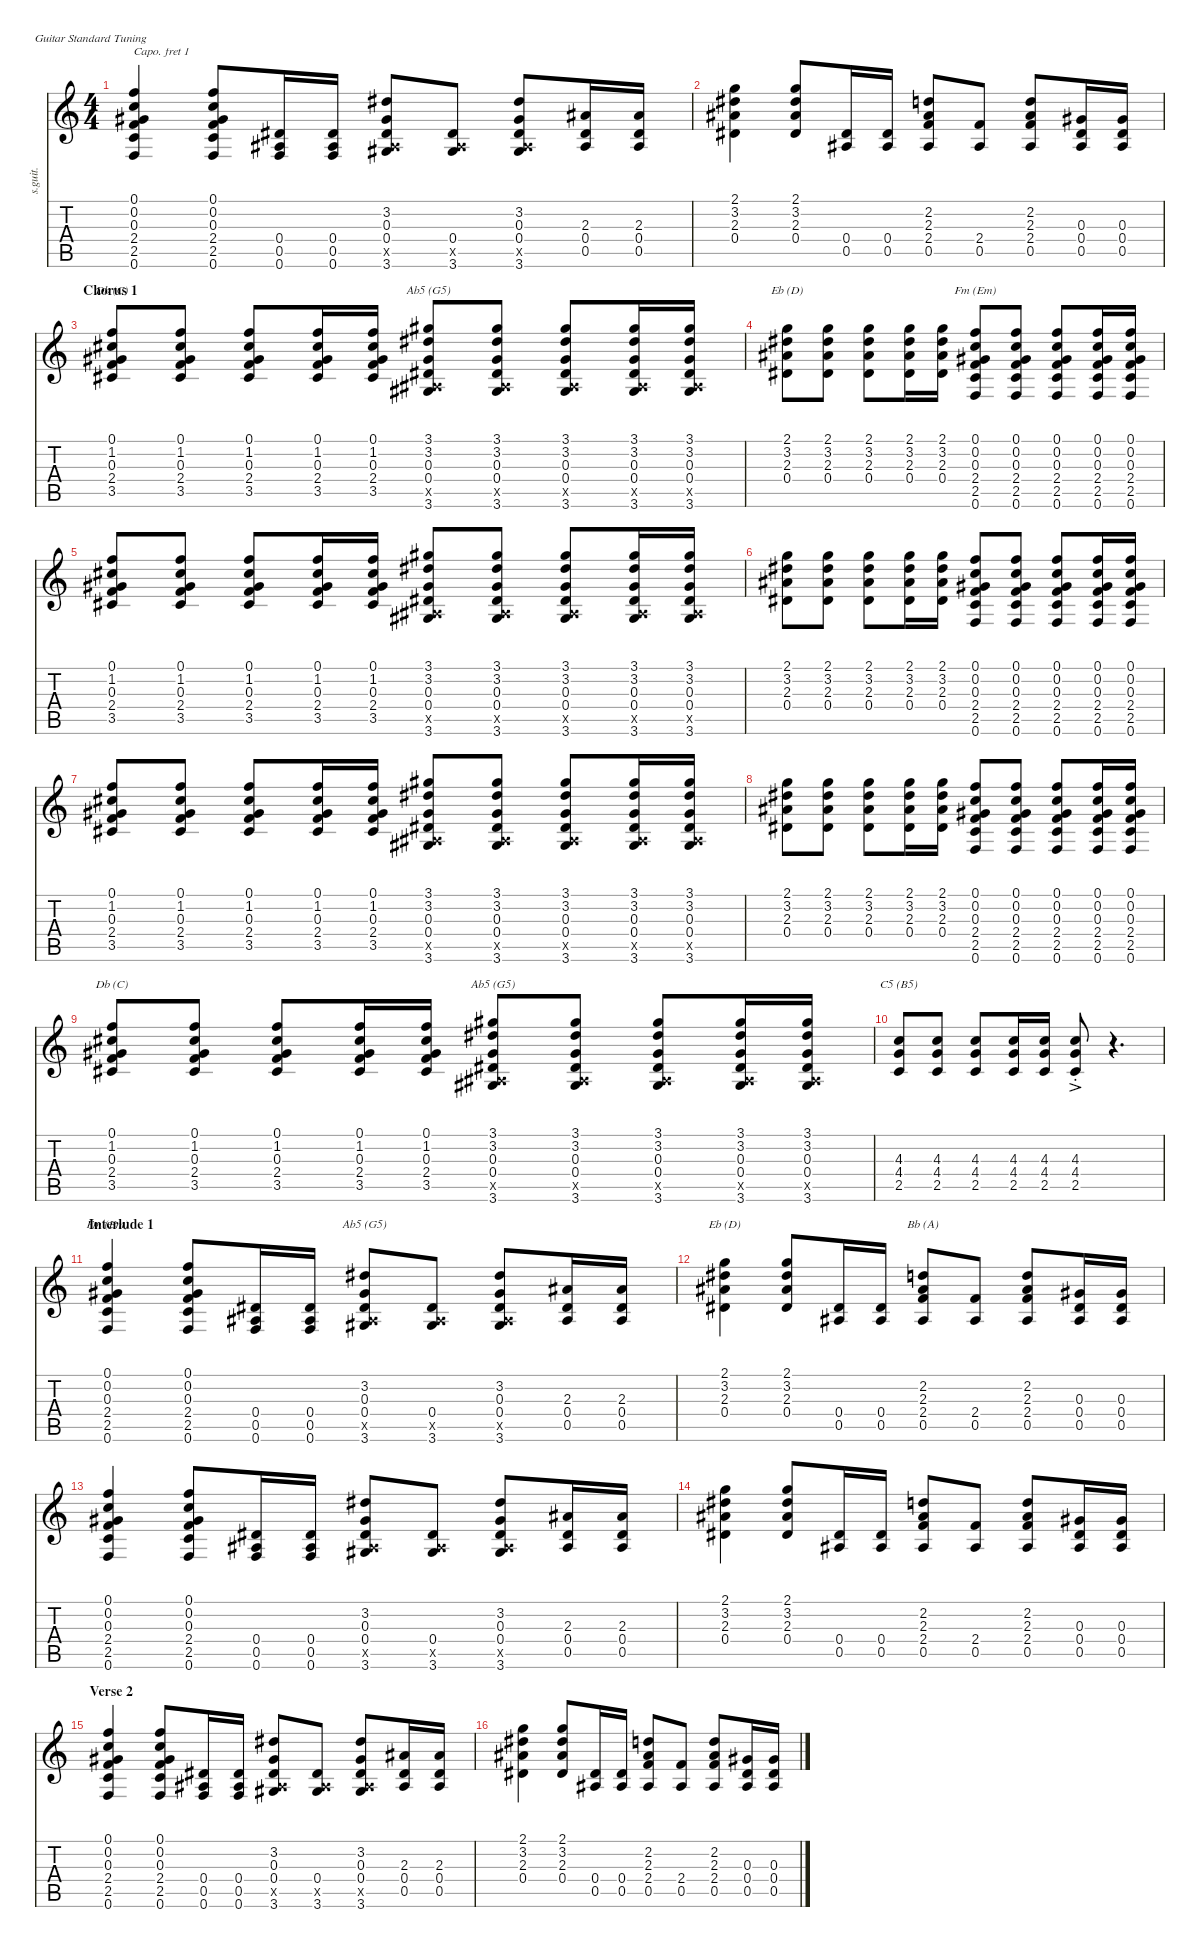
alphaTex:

\defaultSystemsLayout 4
\hideDynamics
\bracketExtendMode nobrackets
\track ("Billie Joe Amrstrong - Rhythm 3" "s.guit.") {instrument acousticguitarsteel}
\staff {score tabs}
\capo 1
\tuning (E4 B3 G3 D3 A2 E2)
\chord ("Fm (Em)" 3 1 2 2 0 x) {showdiagram false}
\chord ("Ab5 (G5)" 3 1 2 2 0 x) {showdiagram false}
\chord ("Eb (D)" 3 1 2 2 0 x) {showdiagram false}
\chord ("Bb (A)" 3 1 2 2 0 x) {showdiagram false}
\chord ("Db (C)" 3 1 2 2 0 x) {showdiagram false}
\chord ("C5 (B5)" 3 1 2 2 0 x) {showdiagram false}
\ts (4 4)
\tempo (84 hide)
\clef g2
\ks c
(0.1 0.2 0.3 2.4 2.5 0.6).4{lyrics (0 "") lyrics (1 "") lyrics (2 "") lyrics (3 "") lyrics (4 "") dy mf} (0.1 0.2 0.3 2.4 2.5 0.6).8{lyrics (0 "") lyrics (1 "") lyrics (2 "") lyrics (3 "") lyrics (4 "")} (0.4 0.5 0.6).16{lyrics (0 "") lyrics (1 "") lyrics (2 "") lyrics (3 "") lyrics (4 "")} (0.4 0.5 0.6).16{lyrics (0 "") lyrics (1 "") lyrics (2 "") lyrics (3 "") lyrics (4 "")} (3.2 0.3 0.4 0.5{x} 3.6).8{lyrics (0 "") lyrics (1 "") lyrics (2 "") lyrics (3 "") lyrics (4 "")} (0.4 0.5{x} 3.6).8{lyrics (0 "") lyrics (1 "") lyrics (2 "") lyrics (3 "") lyrics (4 "")} (3.2 0.3 0.4 0.5{x} 3.6).8{lyrics (0 "") lyrics (1 "") lyrics (2 "") lyrics (3 "") lyrics (4 "")} (2.3 0.4 0.5).16{lyrics (0 "") lyrics (1 "") lyrics (2 "") lyrics (3 "") lyrics (4 "")} (2.3 0.4 0.5).16{lyrics (0 "") lyrics (1 "") lyrics (2 "") lyrics (3 "") lyrics (4 "")} |
(2.1{acc #} 3.2 2.3 0.4).4{lyrics (0 "") lyrics (1 "") lyrics (2 "") lyrics (3 "") lyrics (4 "")} (2.1{acc #} 3.2 2.3 0.4).8{lyrics (0 "") lyrics (1 "") lyrics (2 "") lyrics (3 "") lyrics (4 "")} (0.4 0.5).16{lyrics (0 "") lyrics (1 "") lyrics (2 "") lyrics (3 "") lyrics (4 "")} (0.4 0.5).16{lyrics (0 "") lyrics (1 "") lyrics (2 "") lyrics (3 "") lyrics (4 "")} (2.2{acc #} 2.3 2.4 0.5).8{lyrics (0 "") lyrics (1 "") lyrics (2 "") lyrics (3 "") lyrics (4 "")} (2.4 0.5).8{lyrics (0 "") lyrics (1 "") lyrics (2 "") lyrics (3 "") lyrics (4 "")} (2.2{acc #} 2.3 2.4 0.5).8{lyrics (0 "") lyrics (1 "") lyrics (2 "") lyrics (3 "") lyrics (4 "")} (0.3 0.4 0.5).16{lyrics (0 "") lyrics (1 "") lyrics (2 "") lyrics (3 "") lyrics (4 "")} (0.3 0.4 0.5).16{lyrics (0 "") lyrics (1 "") lyrics (2 "") lyrics (3 "") lyrics (4 "")} |
\section ("" "Chorus 1")
(0.1 1.2 0.3 2.4 3.5).8{ch "Db (C)" lyrics (0 "") lyrics (1 "") lyrics (2 "") lyrics (3 "") lyrics (4 "")} (0.1 1.2 0.3 2.4 3.5).8{lyrics (0 "") lyrics (1 "") lyrics (2 "") lyrics (3 "") lyrics (4 "")} (0.1 1.2 0.3 2.4 3.5).8{lyrics (0 "") lyrics (1 "") lyrics (2 "") lyrics (3 "") lyrics (4 "")} (0.1 1.2 0.3 2.4 3.5).16{lyrics (0 "") lyrics (1 "") lyrics (2 "") lyrics (3 "") lyrics (4 "")} (0.1 1.2 0.3 2.4 3.5).16{lyrics (0 "") lyrics (1 "") lyrics (2 "") lyrics (3 "") lyrics (4 "")} (3.1 3.2 0.3 0.4 0.5{x} 3.6).8{ch "Ab5 (G5)" lyrics (0 "") lyrics (1 "") lyrics (2 "") lyrics (3 "") lyrics (4 "")} (3.1 3.2 0.3 0.4 0.5{x} 3.6).8{lyrics (0 "") lyrics (1 "") lyrics (2 "") lyrics (3 "") lyrics (4 "")} (3.1 3.2 0.3 0.4 0.5{x} 3.6).8{lyrics (0 "") lyrics (1 "") lyrics (2 "") lyrics (3 "") lyrics (4 "")} (3.1 3.2 0.3 0.4 0.5{x} 3.6).16{lyrics (0 "") lyrics (1 "") lyrics (2 "") lyrics (3 "") lyrics (4 "")} (3.1 3.2 0.3 0.4 0.5{x} 3.6).16{lyrics (0 "") lyrics (1 "") lyrics (2 "") lyrics (3 "") lyrics (4 "")} |
(2.1{acc #} 3.2 2.3 0.4).8{ch "Eb (D)" lyrics (0 "") lyrics (1 "") lyrics (2 "") lyrics (3 "") lyrics (4 "")} (2.1{acc #} 3.2 2.3 0.4).8{lyrics (0 "") lyrics (1 "") lyrics (2 "") lyrics (3 "") lyrics (4 "")} (2.1{acc #} 3.2 2.3 0.4).8{lyrics (0 "") lyrics (1 "") lyrics (2 "") lyrics (3 "") lyrics (4 "")} (2.1{acc #} 3.2 2.3 0.4).16{lyrics (0 "") lyrics (1 "") lyrics (2 "") lyrics (3 "") lyrics (4 "")} (2.1{acc #} 3.2 2.3 0.4).16{lyrics (0 "") lyrics (1 "") lyrics (2 "") lyrics (3 "") lyrics (4 "")} (0.1 0.2 0.3 2.4 2.5 0.6).8{ch "Fm (Em)" lyrics (0 "") lyrics (1 "") lyrics (2 "") lyrics (3 "") lyrics (4 "")} (0.1 0.2 0.3 2.4 2.5 0.6).8{lyrics (0 "") lyrics (1 "") lyrics (2 "") lyrics (3 "") lyrics (4 "")} (0.1 0.2 0.3 2.4 2.5 0.6).8{lyrics (0 "") lyrics (1 "") lyrics (2 "") lyrics (3 "") lyrics (4 "")} (0.1 0.2 0.3 2.4 2.5 0.6).16{lyrics (0 "") lyrics (1 "") lyrics (2 "") lyrics (3 "") lyrics (4 "")} (0.1 0.2 0.3 2.4 2.5 0.6).16{lyrics (0 "") lyrics (1 "") lyrics (2 "") lyrics (3 "") lyrics (4 "")} |
(0.1 1.2 0.3 2.4 3.5).8{lyrics (0 "") lyrics (1 "") lyrics (2 "") lyrics (3 "") lyrics (4 "")} (0.1 1.2 0.3 2.4 3.5).8{lyrics (0 "") lyrics (1 "") lyrics (2 "") lyrics (3 "") lyrics (4 "")} (0.1 1.2 0.3 2.4 3.5).8{lyrics (0 "") lyrics (1 "") lyrics (2 "") lyrics (3 "") lyrics (4 "")} (0.1 1.2 0.3 2.4 3.5).16{lyrics (0 "") lyrics (1 "") lyrics (2 "") lyrics (3 "") lyrics (4 "")} (0.1 1.2 0.3 2.4 3.5).16{lyrics (0 "") lyrics (1 "") lyrics (2 "") lyrics (3 "") lyrics (4 "")} (3.1 3.2 0.3 0.4 0.5{x} 3.6).8{lyrics (0 "") lyrics (1 "") lyrics (2 "") lyrics (3 "") lyrics (4 "")} (3.1 3.2 0.3 0.4 0.5{x} 3.6).8{lyrics (0 "") lyrics (1 "") lyrics (2 "") lyrics (3 "") lyrics (4 "")} (3.1 3.2 0.3 0.4 0.5{x} 3.6).8{lyrics (0 "") lyrics (1 "") lyrics (2 "") lyrics (3 "") lyrics (4 "")} (3.1 3.2 0.3 0.4 0.5{x} 3.6).16{lyrics (0 "") lyrics (1 "") lyrics (2 "") lyrics (3 "") lyrics (4 "")} (3.1 3.2 0.3 0.4 0.5{x} 3.6).16{lyrics (0 "") lyrics (1 "") lyrics (2 "") lyrics (3 "") lyrics (4 "")} |
(2.1{acc #} 3.2 2.3 0.4).8{lyrics (0 "") lyrics (1 "") lyrics (2 "") lyrics (3 "") lyrics (4 "")} (2.1{acc #} 3.2 2.3 0.4).8{lyrics (0 "") lyrics (1 "") lyrics (2 "") lyrics (3 "") lyrics (4 "")} (2.1{acc #} 3.2 2.3 0.4).8{lyrics (0 "") lyrics (1 "") lyrics (2 "") lyrics (3 "") lyrics (4 "")} (2.1{acc #} 3.2 2.3 0.4).16{lyrics (0 "") lyrics (1 "") lyrics (2 "") lyrics (3 "") lyrics (4 "")} (2.1{acc #} 3.2 2.3 0.4).16{lyrics (0 "") lyrics (1 "") lyrics (2 "") lyrics (3 "") lyrics (4 "")} (0.1 0.2 0.3 2.4 2.5 0.6).8{lyrics (0 "") lyrics (1 "") lyrics (2 "") lyrics (3 "") lyrics (4 "")} (0.1 0.2 0.3 2.4 2.5 0.6).8{lyrics (0 "") lyrics (1 "") lyrics (2 "") lyrics (3 "") lyrics (4 "")} (0.1 0.2 0.3 2.4 2.5 0.6).8{lyrics (0 "") lyrics (1 "") lyrics (2 "") lyrics (3 "") lyrics (4 "")} (0.1 0.2 0.3 2.4 2.5 0.6).16{lyrics (0 "") lyrics (1 "") lyrics (2 "") lyrics (3 "") lyrics (4 "")} (0.1 0.2 0.3 2.4 2.5 0.6).16{lyrics (0 "") lyrics (1 "") lyrics (2 "") lyrics (3 "") lyrics (4 "")} |
(0.1 1.2 0.3 2.4 3.5).8{lyrics (0 "") lyrics (1 "") lyrics (2 "") lyrics (3 "") lyrics (4 "")} (0.1 1.2 0.3 2.4 3.5).8{lyrics (0 "") lyrics (1 "") lyrics (2 "") lyrics (3 "") lyrics (4 "")} (0.1 1.2 0.3 2.4 3.5).8{lyrics (0 "") lyrics (1 "") lyrics (2 "") lyrics (3 "") lyrics (4 "")} (0.1 1.2 0.3 2.4 3.5).16{lyrics (0 "") lyrics (1 "") lyrics (2 "") lyrics (3 "") lyrics (4 "")} (0.1 1.2 0.3 2.4 3.5).16{lyrics (0 "") lyrics (1 "") lyrics (2 "") lyrics (3 "") lyrics (4 "")} (3.1 3.2 0.3 0.4 0.5{x} 3.6).8{lyrics (0 "") lyrics (1 "") lyrics (2 "") lyrics (3 "") lyrics (4 "")} (3.1 3.2 0.3 0.4 0.5{x} 3.6).8{lyrics (0 "") lyrics (1 "") lyrics (2 "") lyrics (3 "") lyrics (4 "")} (3.1 3.2 0.3 0.4 0.5{x} 3.6).8{lyrics (0 "") lyrics (1 "") lyrics (2 "") lyrics (3 "") lyrics (4 "")} (3.1 3.2 0.3 0.4 0.5{x} 3.6).16{lyrics (0 "") lyrics (1 "") lyrics (2 "") lyrics (3 "") lyrics (4 "")} (3.1 3.2 0.3 0.4 0.5{x} 3.6).16{lyrics (0 "") lyrics (1 "") lyrics (2 "") lyrics (3 "") lyrics (4 "")} |
(2.1{acc #} 3.2 2.3 0.4).8{lyrics (0 "") lyrics (1 "") lyrics (2 "") lyrics (3 "") lyrics (4 "")} (2.1{acc #} 3.2 2.3 0.4).8{lyrics (0 "") lyrics (1 "") lyrics (2 "") lyrics (3 "") lyrics (4 "")} (2.1{acc #} 3.2 2.3 0.4).8{lyrics (0 "") lyrics (1 "") lyrics (2 "") lyrics (3 "") lyrics (4 "")} (2.1{acc #} 3.2 2.3 0.4).16{lyrics (0 "") lyrics (1 "") lyrics (2 "") lyrics (3 "") lyrics (4 "")} (2.1{acc #} 3.2 2.3 0.4).16{lyrics (0 "") lyrics (1 "") lyrics (2 "") lyrics (3 "") lyrics (4 "")} (0.1 0.2 0.3 2.4 2.5 0.6).8{lyrics (0 "") lyrics (1 "") lyrics (2 "") lyrics (3 "") lyrics (4 "")} (0.1 0.2 0.3 2.4 2.5 0.6).8{lyrics (0 "") lyrics (1 "") lyrics (2 "") lyrics (3 "") lyrics (4 "")} (0.1 0.2 0.3 2.4 2.5 0.6).8{lyrics (0 "") lyrics (1 "") lyrics (2 "") lyrics (3 "") lyrics (4 "")} (0.1 0.2 0.3 2.4 2.5 0.6).16{lyrics (0 "") lyrics (1 "") lyrics (2 "") lyrics (3 "") lyrics (4 "")} (0.1 0.2 0.3 2.4 2.5 0.6).16{lyrics (0 "") lyrics (1 "") lyrics (2 "") lyrics (3 "") lyrics (4 "")} |
(0.1 1.2 0.3 2.4 3.5).8{ch "Db (C)" lyrics (0 "") lyrics (1 "") lyrics (2 "") lyrics (3 "") lyrics (4 "")} (0.1 1.2 0.3 2.4 3.5).8{lyrics (0 "") lyrics (1 "") lyrics (2 "") lyrics (3 "") lyrics (4 "")} (0.1 1.2 0.3 2.4 3.5).8{lyrics (0 "") lyrics (1 "") lyrics (2 "") lyrics (3 "") lyrics (4 "")} (0.1 1.2 0.3 2.4 3.5).16{lyrics (0 "") lyrics (1 "") lyrics (2 "") lyrics (3 "") lyrics (4 "")} (0.1 1.2 0.3 2.4 3.5).16{lyrics (0 "") lyrics (1 "") lyrics (2 "") lyrics (3 "") lyrics (4 "")} (3.1 3.2 0.3 0.4 0.5{x} 3.6).8{ch "Ab5 (G5)" lyrics (0 "") lyrics (1 "") lyrics (2 "") lyrics (3 "") lyrics (4 "")} (3.1 3.2 0.3 0.4 0.5{x} 3.6).8{lyrics (0 "") lyrics (1 "") lyrics (2 "") lyrics (3 "") lyrics (4 "")} (3.1 3.2 0.3 0.4 0.5{x} 3.6).8{lyrics (0 "") lyrics (1 "") lyrics (2 "") lyrics (3 "") lyrics (4 "")} (3.1 3.2 0.3 0.4 0.5{x} 3.6).16{lyrics (0 "") lyrics (1 "") lyrics (2 "") lyrics (3 "") lyrics (4 "")} (3.1 3.2 0.3 0.4 0.5{x} 3.6).16{lyrics (0 "") lyrics (1 "") lyrics (2 "") lyrics (3 "") lyrics (4 "")} |
(4.3 4.4{acc #} 2.5).8{ch "C5 (B5)" lyrics (0 "") lyrics (1 "") lyrics (2 "") lyrics (3 "") lyrics (4 "")} (4.3 4.4{acc #} 2.5).8{lyrics (0 "") lyrics (1 "") lyrics (2 "") lyrics (3 "") lyrics (4 "")} (4.3 4.4{acc #} 2.5).8{lyrics (0 "") lyrics (1 "") lyrics (2 "") lyrics (3 "") lyrics (4 "")} (4.3 4.4{acc #} 2.5).16{lyrics (0 "") lyrics (1 "") lyrics (2 "") lyrics (3 "") lyrics (4 "")} (4.3 4.4{acc #} 2.5).16{lyrics (0 "") lyrics (1 "") lyrics (2 "") lyrics (3 "") lyrics (4 "")} (4.3{ac st} 4.4{ac st acc #} 2.5{ac st}).8{lyrics (0 "") lyrics (1 "") lyrics (2 "") lyrics (3 "") lyrics (4 "") dy ppp} r.4{d} |
\section ("" "Interlude 1")
(0.1 0.2 0.3 2.4 2.5 0.6).4{ch "Fm (Em)" lyrics (0 "") lyrics (1 "") lyrics (2 "") lyrics (3 "") lyrics (4 "") dy mf} (0.1 0.2 0.3 2.4 2.5 0.6).8{lyrics (0 "") lyrics (1 "") lyrics (2 "") lyrics (3 "") lyrics (4 "")} (0.4 0.5 0.6).16{lyrics (0 "") lyrics (1 "") lyrics (2 "") lyrics (3 "") lyrics (4 "")} (0.4 0.5 0.6).16{lyrics (0 "") lyrics (1 "") lyrics (2 "") lyrics (3 "") lyrics (4 "")} (3.2 0.3 0.4 0.5{x} 3.6).8{ch "Ab5 (G5)" lyrics (0 "") lyrics (1 "") lyrics (2 "") lyrics (3 "") lyrics (4 "")} (0.4 0.5{x} 3.6).8{lyrics (0 "") lyrics (1 "") lyrics (2 "") lyrics (3 "") lyrics (4 "")} (3.2 0.3 0.4 0.5{x} 3.6).8{lyrics (0 "") lyrics (1 "") lyrics (2 "") lyrics (3 "") lyrics (4 "")} (2.3 0.4 0.5).16{lyrics (0 "") lyrics (1 "") lyrics (2 "") lyrics (3 "") lyrics (4 "")} (2.3 0.4 0.5).16{lyrics (0 "") lyrics (1 "") lyrics (2 "") lyrics (3 "") lyrics (4 "")} |
(2.1{acc #} 3.2 2.3 0.4).4{ch "Eb (D)" lyrics (0 "") lyrics (1 "") lyrics (2 "") lyrics (3 "") lyrics (4 "")} (2.1{acc #} 3.2 2.3 0.4).8{lyrics (0 "") lyrics (1 "") lyrics (2 "") lyrics (3 "") lyrics (4 "")} (0.4 0.5).16{lyrics (0 "") lyrics (1 "") lyrics (2 "") lyrics (3 "") lyrics (4 "")} (0.4 0.5).16{lyrics (0 "") lyrics (1 "") lyrics (2 "") lyrics (3 "") lyrics (4 "")} (2.2{acc #} 2.3 2.4 0.5).8{ch "Bb (A)" lyrics (0 "") lyrics (1 "") lyrics (2 "") lyrics (3 "") lyrics (4 "")} (2.4 0.5).8{lyrics (0 "") lyrics (1 "") lyrics (2 "") lyrics (3 "") lyrics (4 "")} (2.2{acc #} 2.3 2.4 0.5).8{lyrics (0 "") lyrics (1 "") lyrics (2 "") lyrics (3 "") lyrics (4 "")} (0.3 0.4 0.5).16{lyrics (0 "") lyrics (1 "") lyrics (2 "") lyrics (3 "") lyrics (4 "")} (0.3 0.4 0.5).16{lyrics (0 "") lyrics (1 "") lyrics (2 "") lyrics (3 "") lyrics (4 "")} |
(0.1 0.2 0.3 2.4 2.5 0.6).4{lyrics (0 "") lyrics (1 "") lyrics (2 "") lyrics (3 "") lyrics (4 "")} (0.1 0.2 0.3 2.4 2.5 0.6).8{lyrics (0 "") lyrics (1 "") lyrics (2 "") lyrics (3 "") lyrics (4 "")} (0.4 0.5 0.6).16{lyrics (0 "") lyrics (1 "") lyrics (2 "") lyrics (3 "") lyrics (4 "")} (0.4 0.5 0.6).16{lyrics (0 "") lyrics (1 "") lyrics (2 "") lyrics (3 "") lyrics (4 "")} (3.2 0.3 0.4 0.5{x} 3.6).8{lyrics (0 "") lyrics (1 "") lyrics (2 "") lyrics (3 "") lyrics (4 "")} (0.4 0.5{x} 3.6).8{lyrics (0 "") lyrics (1 "") lyrics (2 "") lyrics (3 "") lyrics (4 "")} (3.2 0.3 0.4 0.5{x} 3.6).8{lyrics (0 "") lyrics (1 "") lyrics (2 "") lyrics (3 "") lyrics (4 "")} (2.3 0.4 0.5).16{lyrics (0 "") lyrics (1 "") lyrics (2 "") lyrics (3 "") lyrics (4 "")} (2.3 0.4 0.5).16{lyrics (0 "") lyrics (1 "") lyrics (2 "") lyrics (3 "") lyrics (4 "")} |
(2.1{acc #} 3.2 2.3 0.4).4{lyrics (0 "") lyrics (1 "") lyrics (2 "") lyrics (3 "") lyrics (4 "")} (2.1{acc #} 3.2 2.3 0.4).8{lyrics (0 "") lyrics (1 "") lyrics (2 "") lyrics (3 "") lyrics (4 "")} (0.4 0.5).16{lyrics (0 "") lyrics (1 "") lyrics (2 "") lyrics (3 "") lyrics (4 "")} (0.4 0.5).16{lyrics (0 "") lyrics (1 "") lyrics (2 "") lyrics (3 "") lyrics (4 "")} (2.2{acc #} 2.3 2.4 0.5).8{lyrics (0 "") lyrics (1 "") lyrics (2 "") lyrics (3 "") lyrics (4 "")} (2.4 0.5).8{lyrics (0 "") lyrics (1 "") lyrics (2 "") lyrics (3 "") lyrics (4 "")} (2.2{acc #} 2.3 2.4 0.5).8{lyrics (0 "") lyrics (1 "") lyrics (2 "") lyrics (3 "") lyrics (4 "")} (0.3 0.4 0.5).16{lyrics (0 "") lyrics (1 "") lyrics (2 "") lyrics (3 "") lyrics (4 "")} (0.3 0.4 0.5).16{lyrics (0 "") lyrics (1 "") lyrics (2 "") lyrics (3 "") lyrics (4 "")} |
\section ("" "Verse 2")
(0.1 0.2 0.3 2.4 2.5 0.6).4{lyrics (0 "") lyrics (1 "") lyrics (2 "") lyrics (3 "") lyrics (4 "")} (0.1 0.2 0.3 2.4 2.5 0.6).8{lyrics (0 "") lyrics (1 "") lyrics (2 "") lyrics (3 "") lyrics (4 "")} (0.4 0.5 0.6).16{lyrics (0 "") lyrics (1 "") lyrics (2 "") lyrics (3 "") lyrics (4 "")} (0.4 0.5 0.6).16{lyrics (0 "") lyrics (1 "") lyrics (2 "") lyrics (3 "") lyrics (4 "")} (3.2 0.3 0.4 0.5{x} 3.6).8{lyrics (0 "") lyrics (1 "") lyrics (2 "") lyrics (3 "") lyrics (4 "")} (0.4 0.5{x} 3.6).8{lyrics (0 "") lyrics (1 "") lyrics (2 "") lyrics (3 "") lyrics (4 "")} (3.2 0.3 0.4 0.5{x} 3.6).8{lyrics (0 "") lyrics (1 "") lyrics (2 "") lyrics (3 "") lyrics (4 "")} (2.3 0.4 0.5).16{lyrics (0 "") lyrics (1 "") lyrics (2 "") lyrics (3 "") lyrics (4 "")} (2.3 0.4 0.5).16{lyrics (0 "") lyrics (1 "") lyrics (2 "") lyrics (3 "") lyrics (4 "")} |
(2.1{acc #} 3.2 2.3 0.4).4{lyrics (0 "") lyrics (1 "") lyrics (2 "") lyrics (3 "") lyrics (4 "")} (2.1{acc #} 3.2 2.3 0.4).8{lyrics (0 "") lyrics (1 "") lyrics (2 "") lyrics (3 "") lyrics (4 "")} (0.4 0.5).16{lyrics (0 "") lyrics (1 "") lyrics (2 "") lyrics (3 "") lyrics (4 "")} (0.4 0.5).16{lyrics (0 "") lyrics (1 "") lyrics (2 "") lyrics (3 "") lyrics (4 "")} (2.2{acc #} 2.3 2.4 0.5).8{lyrics (0 "") lyrics (1 "") lyrics (2 "") lyrics (3 "") lyrics (4 "")} (2.4 0.5).8{lyrics (0 "") lyrics (1 "") lyrics (2 "") lyrics (3 "") lyrics (4 "")} (2.2{acc #} 2.3 2.4 0.5).8{lyrics (0 "") lyrics (1 "") lyrics (2 "") lyrics (3 "") lyrics (4 "")} (0.3 0.4 0.5).16{lyrics (0 "") lyrics (1 "") lyrics (2 "") lyrics (3 "") lyrics (4 "")} (0.3 0.4 0.5).16{lyrics (0 "") lyrics (1 "") lyrics (2 "") lyrics (3 "") lyrics (4 "")}
